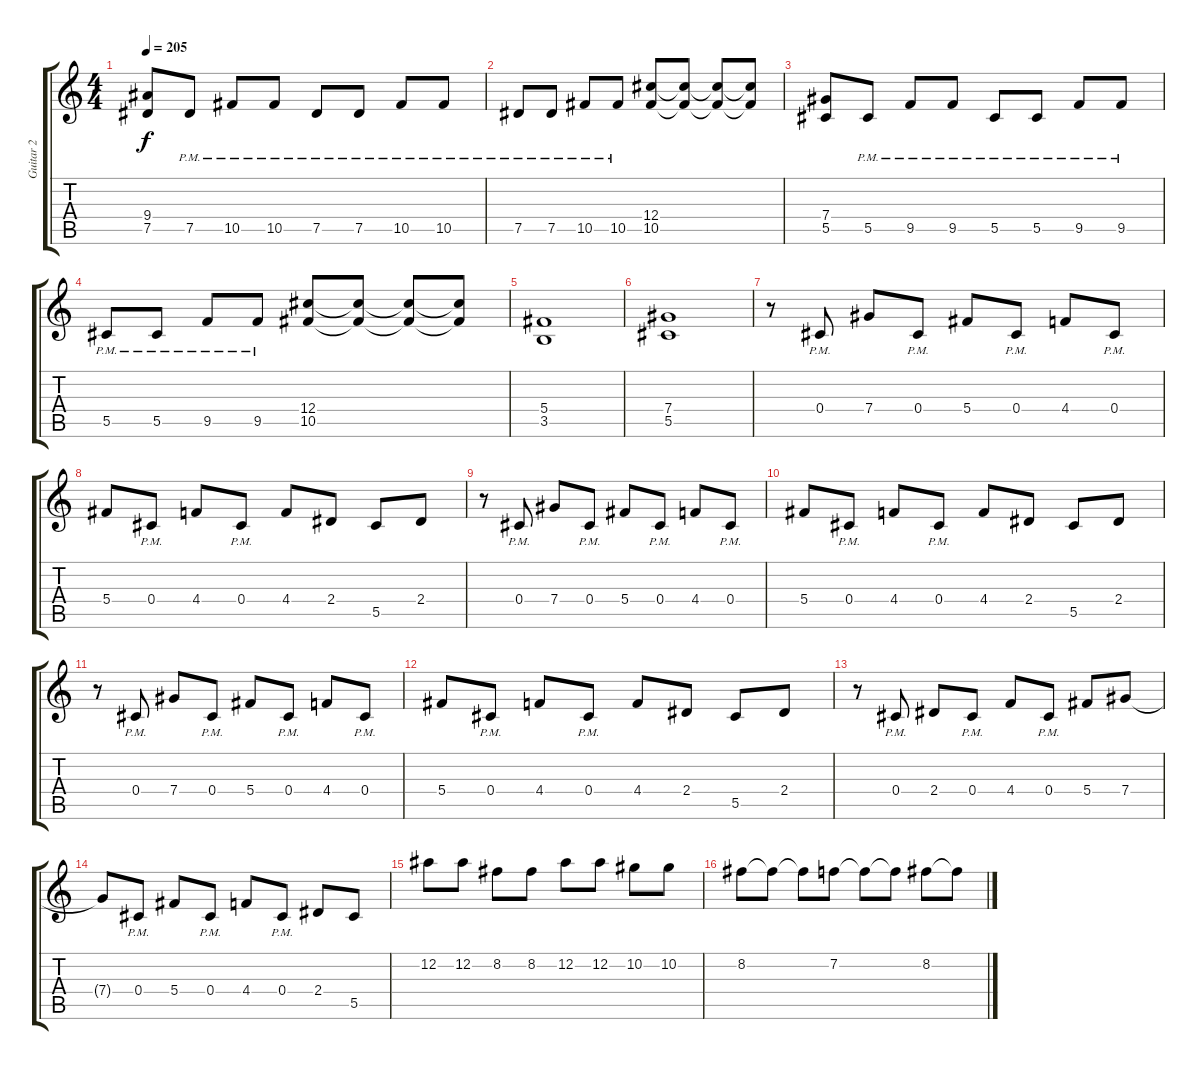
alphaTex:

\track ("Guitar 2" "Guitar 2") {instrument distortionguitar}
\staff {score tabs}
\tuning (Eb4 Bb3 Gb3 Db3 Ab2 Eb2) {hide}
\ts (4 4)
\tempo 205
\clef g2
\ks c
(9.4 7.5).8{dy f} 7.5{pm}.8 10.5{pm}.8 10.5{pm}.8 7.5{pm}.8 7.5{pm}.8 10.5{pm}.8 10.5{pm}.8 |
7.5{pm}.8 7.5{pm}.8 10.5{pm}.8 10.5{pm}.8 (12.4 10.5).8 (12.4{t} 10.5{t}).8 (12.4{t} 10.5{t}).8 (12.4{t} 10.5{t}).8 |
(7.4 5.5).8 5.5{pm}.8 9.5{pm}.8 9.5{pm}.8 5.5{pm}.8 5.5{pm}.8 9.5{pm}.8 9.5{pm}.8 |
5.5{pm}.8 5.5{pm}.8 9.5{pm}.8 9.5{pm}.8 (12.4 10.5).8 (12.4{t} 10.5{t}).8 (12.4{t} 10.5{t}).8 (12.4{t} 10.5{t}).8 |
(5.4 3.5).1 |
(7.4 5.5).1 |
r.8 0.4{pm}.8 7.4.8 0.4{pm}.8 5.4.8 0.4{pm}.8 4.4.8 0.4{pm}.8 |
5.4.8 0.4{pm}.8 4.4.8 0.4{pm}.8 4.4.8 2.4.8 5.5.8 2.4.8 |
r.8 0.4{pm}.8 7.4.8 0.4{pm}.8 5.4.8 0.4{pm}.8 4.4.8 0.4{pm}.8 |
5.4.8 0.4{pm}.8 4.4.8 0.4{pm}.8 4.4.8 2.4.8 5.5.8 2.4.8 |
r.8 0.4{pm}.8 7.4.8 0.4{pm}.8 5.4.8 0.4{pm}.8 4.4.8 0.4{pm}.8 |
5.4.8 0.4{pm}.8 4.4.8 0.4{pm}.8 4.4.8 2.4.8 5.5.8 2.4.8 |
r.8 0.4{pm}.8 2.4.8 0.4{pm}.8 4.4.8 0.4{pm}.8 5.4.8 7.4.8 |
7.4{t}.8 0.4{pm}.8 5.4.8 0.4{pm}.8 4.4.8 0.4{pm}.8 2.4.8 5.5.8 |
12.2.8 12.2.8 8.2.8 8.2.8 12.2.8 12.2.8 10.2.8 10.2.8 |
8.2.8 8.2{t}.8 8.2{t}.8 7.2.8 7.2{t}.8 7.2{t}.8 8.2.8 8.2{t}.8
